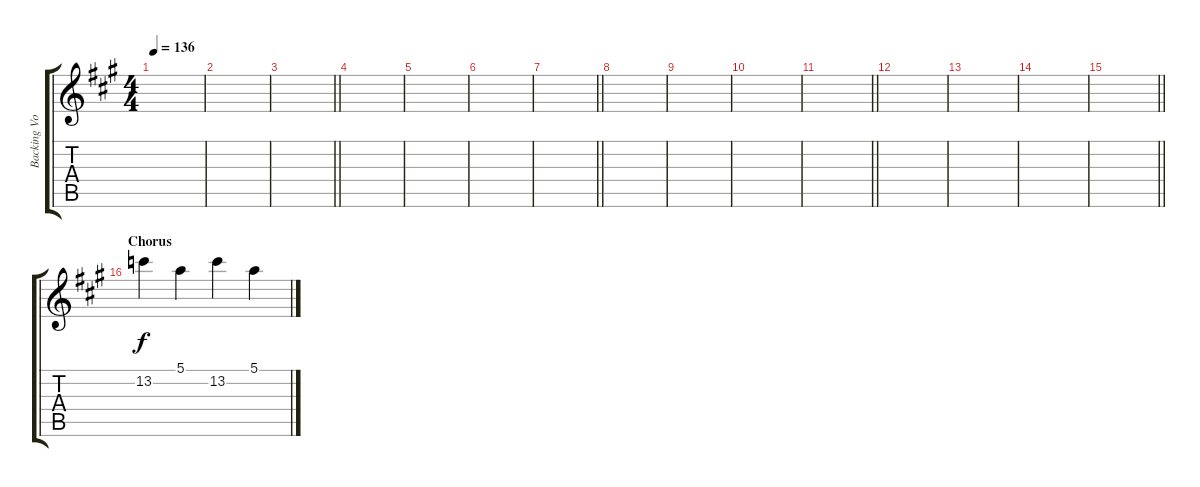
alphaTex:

\track ("Backing Vocals" "Backing Vo") {instrument acousticguitarsteel}
\staff {score tabs}
\tuning (E4 B3 G3 D3 A2 E2) {hide}
\ts (4 4)
\tempo 136
\clef g2
\ks a
|
|
\barLineRight lightlight
|
|
|
|
\barLineRight lightlight
|
|
|
|
\barLineRight lightlight
|
|
|
|
\barLineRight lightlight
|
\section ("" "Chorus")
13.2.4 5.1.4 13.2.4 5.1.4
